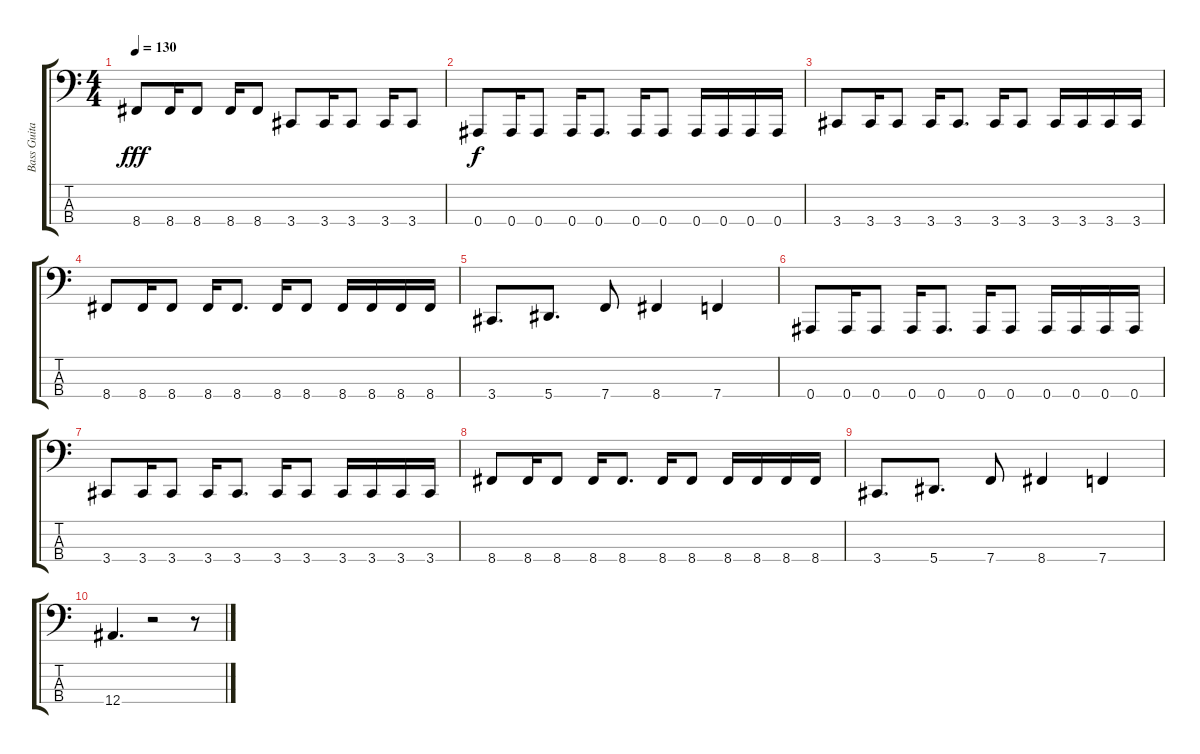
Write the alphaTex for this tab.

\track ("Bass Guitar" "Bass Guita") {instrument acousticguitarsteel}
\staff {score tabs}
\tuning (Eb2 Bb1 F1 Bb0) {hide}
\ts (4 4)
\tempo 130
\clef f4
\ks c
8.4.8{dy fff} 8.4.16 8.4.8 8.4.16 8.4.8 3.4.8 3.4.16 3.4.8 3.4.16 3.4.8 |
0.4.8{dy f} 0.4.16 0.4.8 0.4.16 0.4.8{d} 0.4.16 0.4.8 0.4.16 0.4.16 0.4.16 0.4.16 |
3.4.8 3.4.16 3.4.8 3.4.16 3.4.8{d} 3.4.16 3.4.8 3.4.16 3.4.16 3.4.16 3.4.16 |
8.4.8 8.4.16 8.4.8 8.4.16 8.4.8{d} 8.4.16 8.4.8 8.4.16 8.4.16 8.4.16 8.4.16 |
3.4.8{d} 5.4.8{d} 7.4.8 8.4.4 7.4.4 |
0.4.8 0.4.16 0.4.8 0.4.16 0.4.8{d} 0.4.16 0.4.8 0.4.16 0.4.16 0.4.16 0.4.16 |
3.4.8 3.4.16 3.4.8 3.4.16 3.4.8{d} 3.4.16 3.4.8 3.4.16 3.4.16 3.4.16 3.4.16 |
8.4.8 8.4.16 8.4.8 8.4.16 8.4.8{d} 8.4.16 8.4.8 8.4.16 8.4.16 8.4.16 8.4.16 |
3.4.8{d} 5.4.8{d} 7.4.8 8.4.4 7.4.4 |
12.4.4{d} r.2 r.8
